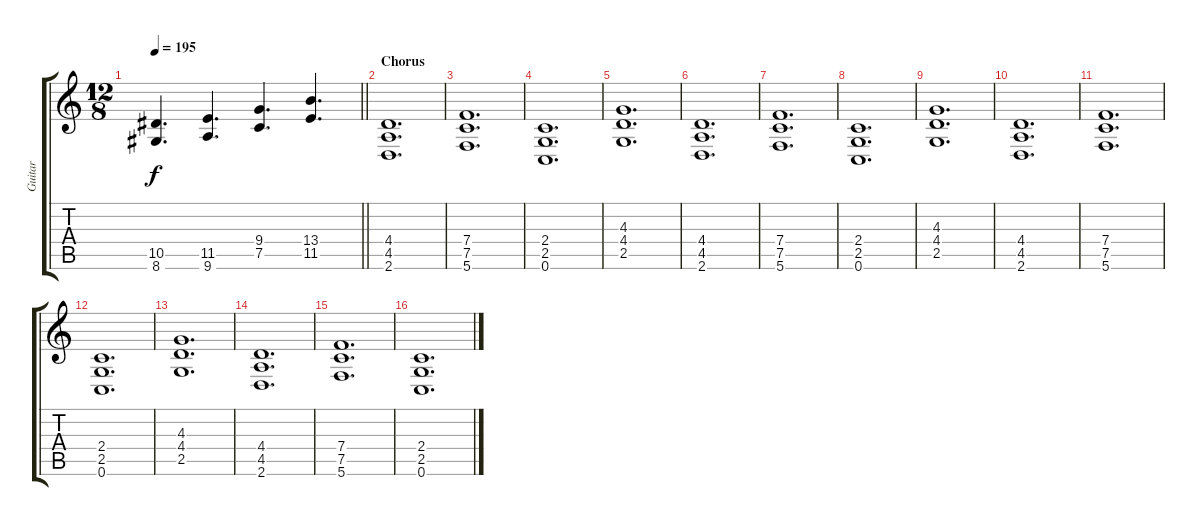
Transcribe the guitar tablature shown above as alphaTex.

\track ("Guitar" "Guitar") {instrument distortionguitar}
\staff {score tabs}
\tuning (C4 G3 Eb3 Bb2 F2 C2) {hide}
\ts (12 8)
\tempo 195
\clef g2
\barLineRight lightlight
\ks c
(10.5 8.6).4{d dy f} (11.5 9.6).4{d} (9.4 7.5).4{d} (13.4 11.5).4{d} |
\section ("" "Chorus")
(4.4 4.5 2.6).1{d} |
(7.4 7.5 5.6).1{d} |
(2.4 2.5 0.6).1{d} |
(4.3 4.4 2.5).1{d} |
(4.4 4.5 2.6).1{d} |
(7.4 7.5 5.6).1{d} |
(2.4 2.5 0.6).1{d} |
(4.3 4.4 2.5).1{d} |
(4.4 4.5 2.6).1{d} |
(7.4 7.5 5.6).1{d} |
(2.4 2.5 0.6).1{d} |
(4.3 4.4 2.5).1{d} |
(4.4 4.5 2.6).1{d} |
(7.4 7.5 5.6).1{d} |
(2.4 2.5 0.6).1{d}
